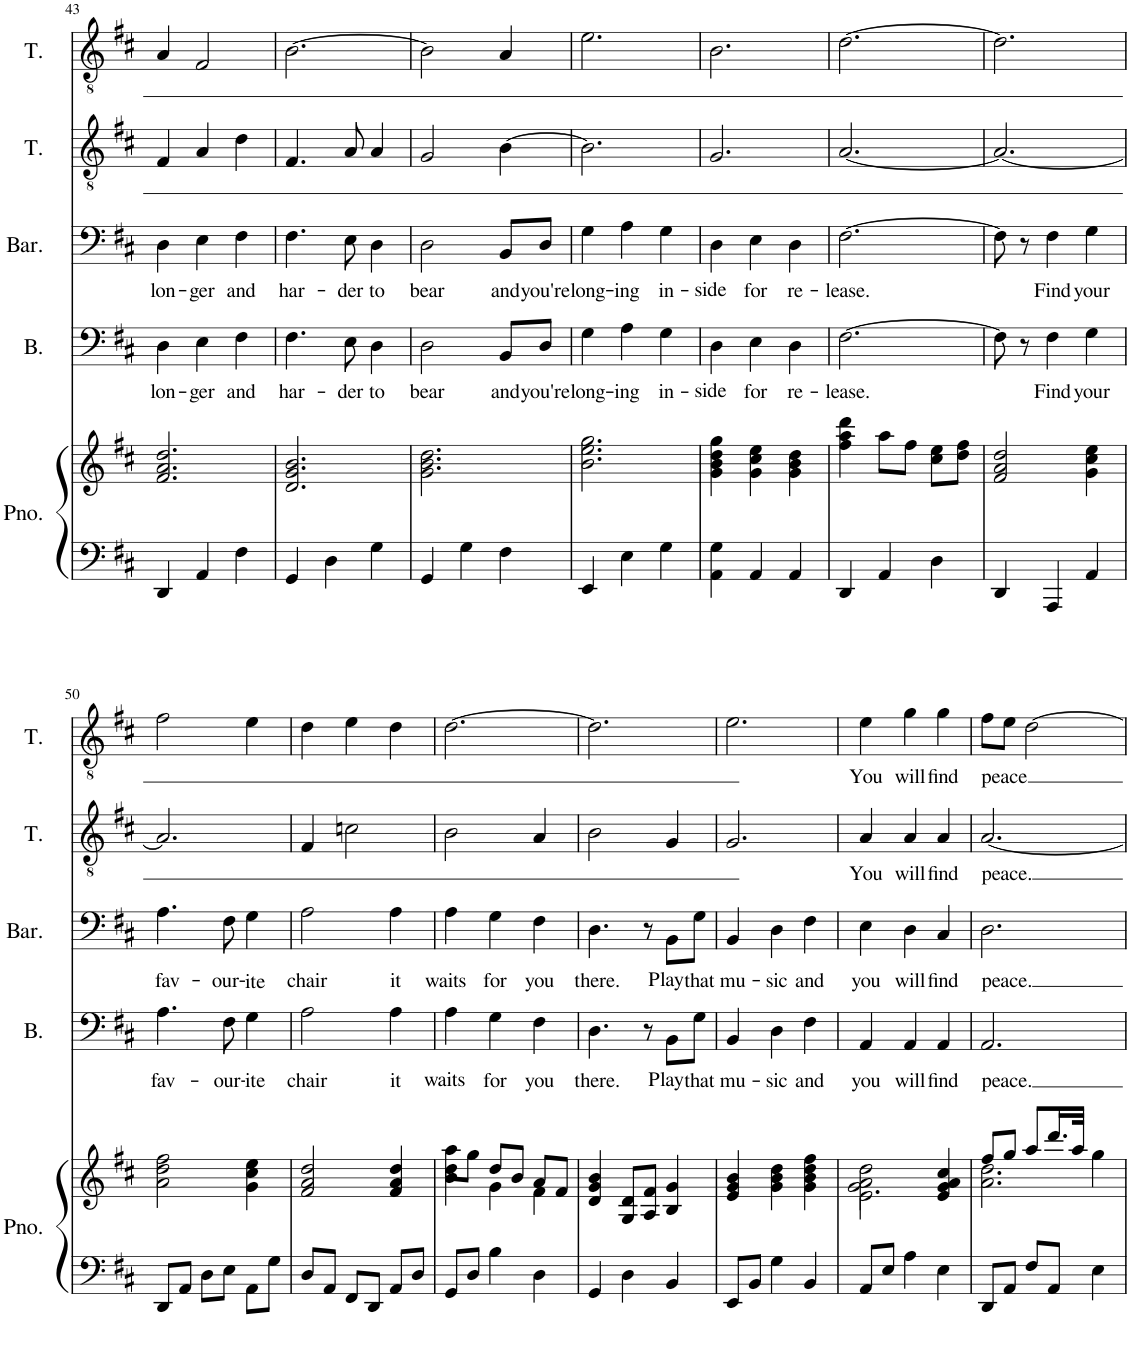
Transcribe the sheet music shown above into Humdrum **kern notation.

**kern	**kern	**kern	**text	**kern	**text	**kern	**text	**kern	**text
*part5	*part5	*part4	*part4	*part3	*part3	*part2	*part2	*part1	*part1
*staff6	*staff5	*staff4	*staff4	*staff3	*staff3	*staff2	*staff2	*staff1	*staff1
*I"Piano	*	*I"Bass	*	*I"Baritone	*	*I"Tenor	*	*I"Tenor	*
*I'Pno.	*	*I'B.	*	*I'Bar.	*	*I'T.	*	*I'T.	*
!!LO:PB:g=z
*clefF4	*clefG2	*clefF4	*	*clefF4	*	*clefGv2	*	*clefGv2	*
*k[f#c#]	*k[f#c#]	*k[f#c#]	*	*k[f#c#]	*	*k[f#c#]	*	*k[f#c#]	*
*M3/4	*M3/4	*M3/4	*	*M3/4	*	*M3/4	*	*M3/4	*
=43	=43	=43	=43	=43	=43	=43	=43	=43	=43
!	!	!	!LO:LY:b	!	!LO:LY:b	!	!	!	!
4DD/	2.f#/ 2.a/ 2.dd/	4D\	lon-	4D\	lon-	4F#/	.	4A/	.
!	!	!	!LO:LY:b	!	!LO:LY:b	!	!	!	!
4AA/	.	4E\	-ger	4E\	-ger	4A/	.	2F#/	.
!	!	!	!LO:LY:b	!	!LO:LY:b	!	!	!	!
4F#\	.	4F#\	and	4F#\	and	4d\	.	.	.
=44	=44	=44	=44	=44	=44	=44	=44	=44	=44
!	!	!	!LO:LY:b	!	!LO:LY:b	!	!	!	!
4GG/	2.d/ 2.g/ 2.b/	4.F#\	har-	4.F#\	har-	4.F#/	.	[2.B\	.
4D\	.	.	.	.	.	.	.	.	.
!	!	!	!LO:LY:b	!	!LO:LY:b	!	!	!	!
.	.	8E\	-der	8E\	-der	8A/	.	.	.
!	!	!	!LO:LY:b	!	!LO:LY:b	!	!	!	!
4G\	.	4D\	to	4D\	to	4A/	.	.	.
=45	=45	=45	=45	=45	=45	=45	=45	=45	=45
!	!	!	!LO:LY:b	!	!LO:LY:b	!	!	!	!
4GG/	2.g\ 2.b\ 2.dd\	2D\	bear	2D\	bear	2G/	.	2B\]	.
4G\	.	.	.	.	.	.	.	.	.
!	!	!	!LO:LY:b	!	!LO:LY:b	!	!	!	!
4F#\	.	8BB/L	and	8BB/L	and	[4B\	.	4A/	.
!	!	!	!LO:LY:b	!	!LO:LY:b	!	!	!	!
.	.	8D/J	you're	8D/J	you're	.	.	.	.
=46	=46	=46	=46	=46	=46	=46	=46	=46	=46
!	!	!	!LO:LY:b	!	!LO:LY:b	!	!	!	!
4EE/	2.b\ 2.ee\ 2.gg\	4G\	long-	4G\	long-	2.B\]	.	2.e\	.
!	!	!	!LO:LY:b	!	!LO:LY:b	!	!	!	!
4E\	.	4A\	-ing	4A\	-ing	.	.	.	.
!	!	!	!LO:LY:b	!	!LO:LY:b	!	!	!	!
4G\	.	4G\	in-	4G\	in-	.	.	.	.
=47	=47	=47	=47	=47	=47	=47	=47	=47	=47
!	!	!	!LO:LY:b	!	!LO:LY:b	!	!	!	!
4AA\ 4G\	4g\ 4b\ 4dd\ 4gg\	4D\	-side	4D\	-side	2.G/	.	2.B\	.
!	!	!	!LO:LY:b	!	!LO:LY:b	!	!	!	!
4AA/	4g\ 4cc#\ 4ee\	4E\	for	4E\	for	.	.	.	.
!	!	!	!LO:LY:b	!	!LO:LY:b	!	!	!	!
4AA/	4g\ 4b\ 4dd\	4D\	re-	4D\	re-	.	.	.	.
=48	=48	=48	=48	=48	=48	=48	=48	=48	=48
!	!	!	!LO:LY:b	!	!LO:LY:b	!	!	!	!
4DD/	4ff#\ 4aa\ 4ddd\	[2.F#\	-lease.	[2.F#\	-lease.	[2.A/	.	[2.d\	.
4AA/	8aa\L	.	.	.	.	.	.	.	.
.	8ff#\J	.	.	.	.	.	.	.	.
4D\	8cc#\ 8ee\L	.	.	.	.	.	.	.	.
.	8dd\ 8ff#\J	.	.	.	.	.	.	.	.
=49	=49	=49	=49	=49	=49	=49	=49	=49	=49
4DD/	2f#/ 2a/ 2dd/	8F#\]	.	8F#\]	.	2.A/_	.	2.d\]	.
.	.	8r	.	8r	.	.	.	.	.
!	!	!	!LO:LY:b	!	!LO:LY:b	!	!	!	!
4AAA/	.	4F#\	Find	4F#\	Find	.	.	.	.
!	!	!	!LO:LY:b	!	!LO:LY:b	!	!	!	!
4AA/	4g\ 4cc#\ 4ee\	4G\	your	4G\	your	.	.	.	.
!!LO:LB:g=z
=50	=50	=50	=50	=50	=50	=50	=50	=50	=50
!	!	!	!LO:LY:b	!	!LO:LY:b	!	!	!	!
8DD/L	2a\ 2dd\ 2ff#\	4.A\	fav-	4.A\	fav-	2.A/]	.	2f#\	.
8AA/J	.	.	.	.	.	.	.	.	.
8D\L	.	.	.	.	.	.	.	.	.
!	!	!	!LO:LY:b	!	!LO:LY:b	!	!	!	!
8E\J	.	8F#\	-our-	8F#\	-our-	.	.	.	.
!	!	!	!LO:LY:b	!	!LO:LY:b	!	!	!	!
8AA\L	4g\ 4cc#\ 4ee\	4G\	-ite	4G\	-ite	.	.	4e\	.
8G\J	.	.	.	.	.	.	.	.	.
=51	=51	=51	=51	=51	=51	=51	=51	=51	=51
!	!	!	!LO:LY:b	!	!LO:LY:b	!	!	!	!
8D/L	2f#/ 2a/ 2dd/	2A\	chair	2A\	chair	4F#/	.	4d\	.
8AA/J	.	.	.	.	.	.	.	.	.
8FF#/L	.	.	.	.	.	2cn\	.	4e\	.
8DD/J	.	.	.	.	.	.	.	.	.
!	!	!	!LO:LY:b	!	!LO:LY:b	!	!	!	!
8AA/L	4f#/ 4a/ 4dd/	4A\	it	4A\	it	.	.	4d\	.
8D/J	.	.	.	.	.	.	.	.	.
=52	=52	=52	=52	=52	=52	=52	=52	=52	=52
*	*^	*	*	*	*	*	*	*	*
!	!	!	!	!LO:LY:b	!	!LO:LY:b	!	!	!	!
8GG/L	4b\ 4dd\	8aa\L	4A\	waits	4A\	waits	2B\	.	[2.d\	.
8D/J	.	8gg\J	.	.	.	.	.	.	.	.
!	!	!	!	!LO:LY:b	!	!LO:LY:b	!	!	!	!
4B\	4g\	8dd/L	4G\	for	4G\	for	.	.	.	.
.	.	8b/J	.	.	.	.	.	.	.	.
!	!	!	!	!LO:LY:b	!	!LO:LY:b	!	!	!	!
4D\	4f#\	8a/L	4F#\	you	4F#\	you	4A/	.	.	.
.	.	8f#/J	.	.	.	.	.	.	.	.
=53	=53	=53	=53	=53	=53	=53	=53	=53	=53	=53
!	!	!	!	!LO:LY:b	!	!LO:LY:b	!	!	!	!
*	*v	*v	*	*	*	*	*	*	*	*
4GG/	4d/ 4g/ 4b/	4.D\	there.	4.D\	there.	2B\	.	2.d\]	.
4D\	8G/ 8d/L	.	.	.	.	.	.	.	.
.	8A/ 8f#/J	8r	.	8r	.	.	.	.	.
!	!	!	!LO:LY:b	!	!LO:LY:b	!	!	!	!
4BB/	4B/ 4g/	8BB\L	Play	8BB\L	Play	4G/	.	.	.
!	!	!	!LO:LY:b	!	!LO:LY:b	!	!	!	!
.	.	8G\J	that	8G\J	that	.	.	.	.
=54	=54	=54	=54	=54	=54	=54	=54	=54	=54
!	!	!	!LO:LY:b	!	!LO:LY:b	!	!	!	!
8EE/L	4e/ 4g/ 4b/	4BB/	mu-	4BB/	mu-	2.G/	.	2.e\	.
8BB/J	.	.	.	.	.	.	.	.	.
!	!	!	!LO:LY:b	!	!LO:LY:b	!	!	!	!
4G\	4g\ 4b\ 4dd\	4D\	-sic	4D\	-sic	.	.	.	.
!	!	!	!LO:LY:b	!	!LO:LY:b	!	!	!	!
4BB/	4g\ 4b\ 4dd\ 4ff#\	4F#\	and	4F#\	and	.	.	.	.
=55	=55	=55	=55	=55	=55	=55	=55	=55	=55
*	*^	*	*	*	*	*	*	*	*
!	!	!	!	!LO:LY:b	!	!LO:LY:b	!	!LO:LY:b	!	!LO:LY:b
8AA/L	2.e\	2g\ 2a\ 2dd\	4AA/	you	4E\	you	4A/	You	4e\	You
8E/J	.	.	.	.	.	.	.	.	.	.
!	!	!	!	!LO:LY:b	!	!LO:LY:b	!	!LO:LY:b	!	!LO:LY:b
4A\	.	.	4AA/	will	4D\	will	4A/	will	4g\	will
!	!	!	!	!LO:LY:b	!	!LO:LY:b	!	!LO:LY:b	!	!LO:LY:b
4E\	.	4e/ 4g/ 4a/ 4cc#/	4AA/	find	4C#/	find	4A/	find	4g\	find
=56	=56	=56	=56	=56	=56	=56	=56	=56	=56	=56
!	!	!	!	!LO:LY:b	!	!LO:LY:b	!	!LO:LY:b	!	!LO:LY:b
8DD/L	2.a\ 2.dd\	8ff#/L	2.AA/	peace.	2.D\	peace.	[2.A/	peace.	8f#\L	peace
8AA/J	.	8gg/J	.	.	.	.	.	.	8e\J	.
8F#/L	.	8aa/L	.	.	.	.	.	.	[2d\	.
8AA/J	.	16.ddd/L	.	.	.	.	.	.	.	.
.	.	32aa/JJk	.	.	.	.	.	.	.	.
4E\	.	4gg\	.	.	.	.	.	.	.	.
*	*v	*v	*	*	*	*	*	*	*	*
=	=	=	=	=	=	=	=	=	=
*-	*-	*-	*-	*-	*-	*-	*-	*-	*-
